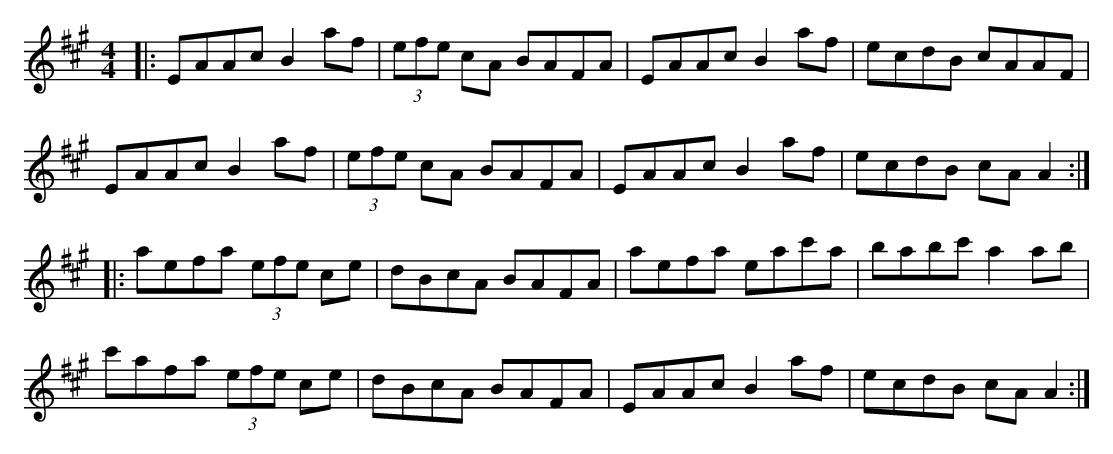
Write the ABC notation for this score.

X:1
M:4/4
K:A
|:EAAc B2af|(3efe cA BAFA|EAAc B2af|ecdB cAAF|
EAAc B2af|(3efe cA BAFA|EAAc B2af|ecdB cAA2:|
|:aefa (3efe ce|dBcA BAFA|aefa eac'a|babc' a2ab|
c'afa (3efe ce|dBcA BAFA|EAAc B2af|ecdB cAA2:|
